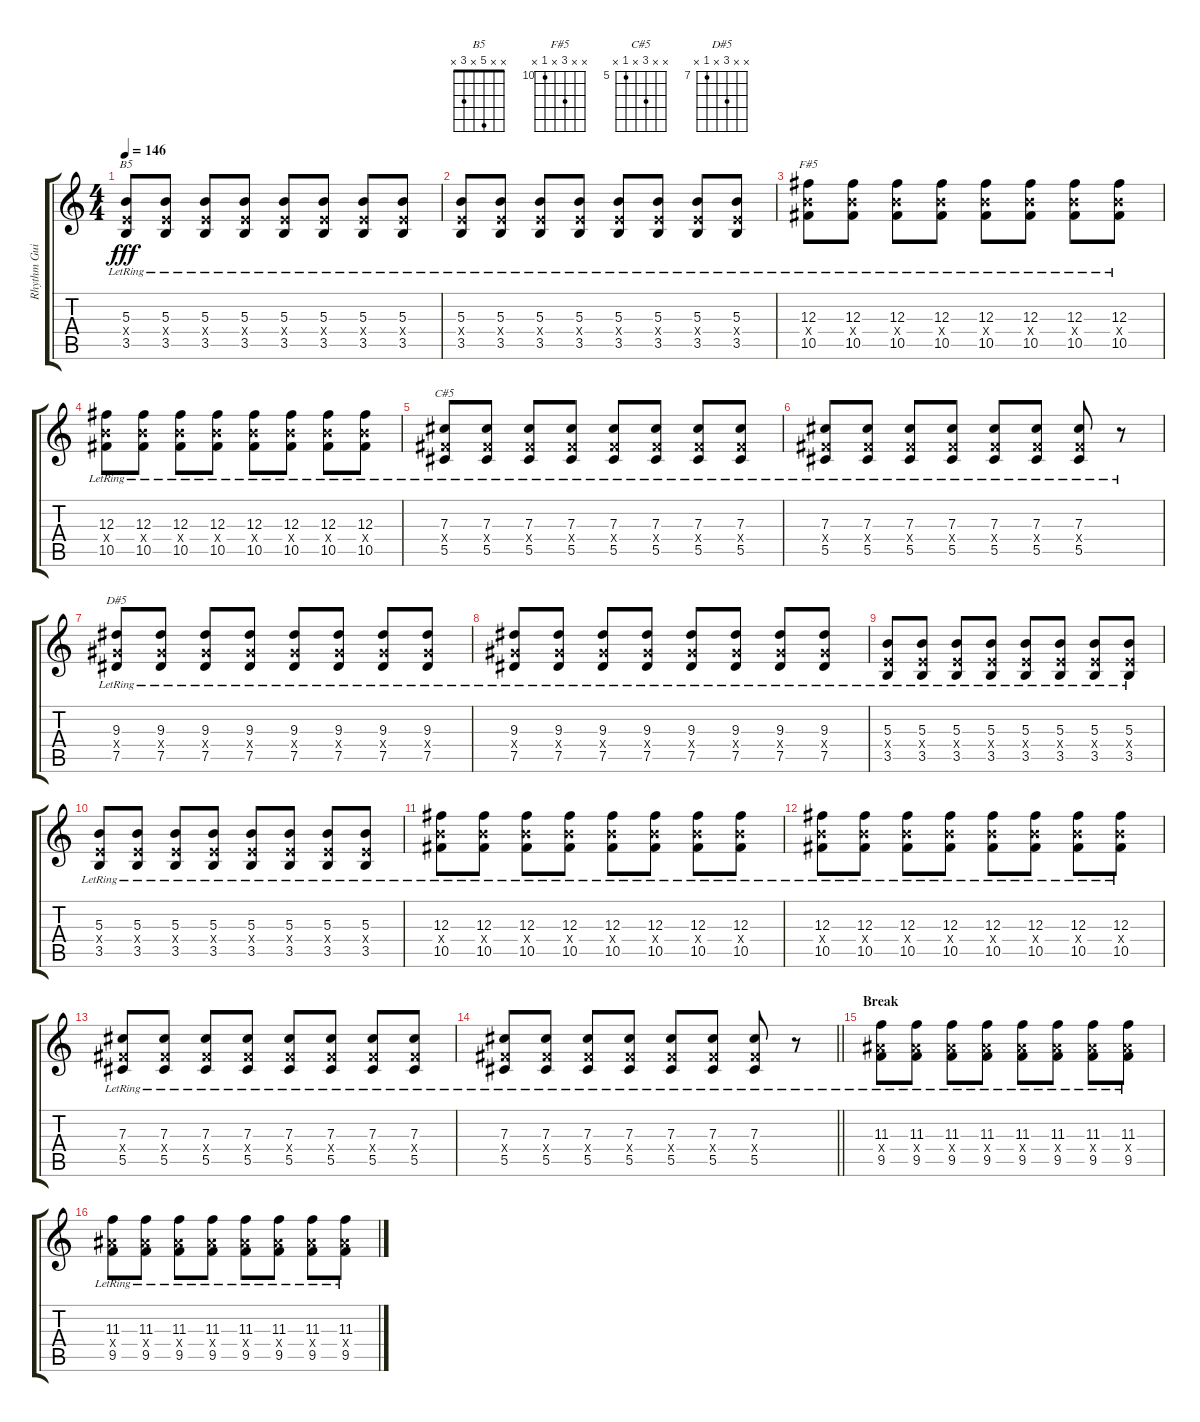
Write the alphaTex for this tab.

\track ("Rhythm Guitar" "Rhythm Gui") {instrument electricguitarclean}
\staff {score tabs}
\tuning (Eb4 Bb3 Gb3 Db3 Ab2 Db2) {hide}
\chord ("B5" x x 5 x 3 x)
\chord ("F#5" x x 12 x 10 x) {firstfret 10}
\chord ("C#5" x x 7 x 5 x) {firstfret 5}
\chord ("D#5" x x 9 x 7 x) {firstfret 7}
\ts (4 4)
\tempo 146
\clef g2
\ks c
(5.3{lr} 3.4{x} 3.5{lr}).8{ch "B5" dy fff} (5.3{lr} 3.4{x} 3.5{lr}).8 (5.3{lr} 3.4{x} 3.5{lr}).8 (5.3{lr} 3.4{x} 3.5{lr}).8 (5.3{lr} 3.4{x} 3.5{lr}).8 (5.3{lr} 3.4{x} 3.5{lr}).8 (5.3{lr} 3.4{x} 3.5{lr}).8 (5.3{lr} 3.4{x} 3.5{lr}).8 |
(5.3{lr} 3.4{x} 3.5{lr}).8 (5.3{lr} 3.4{x} 3.5{lr}).8 (5.3{lr} 3.4{x} 3.5{lr}).8 (5.3{lr} 3.4{x} 3.5{lr}).8 (5.3{lr} 3.4{x} 3.5{lr}).8 (5.3{lr} 3.4{x} 3.5{lr}).8 (5.3{lr} 3.4{x} 3.5{lr}).8 (5.3{lr} 3.4{x} 3.5{lr}).8 |
(12.3{lr} 10.4{x} 10.5{lr}).8{ch "F#5"} (12.3{lr} 10.4{x} 10.5{lr}).8 (12.3{lr} 10.4{x} 10.5{lr}).8 (12.3{lr} 10.4{x} 10.5{lr}).8 (12.3{lr} 10.4{x} 10.5{lr}).8 (12.3{lr} 10.4{x} 10.5{lr}).8 (12.3{lr} 10.4{x} 10.5{lr}).8 (12.3{lr} 10.4{x} 10.5{lr}).8 |
(12.3{lr} 10.4{x} 10.5{lr}).8 (12.3{lr} 10.4{x} 10.5{lr}).8 (12.3{lr} 10.4{x} 10.5{lr}).8 (12.3{lr} 10.4{x} 10.5{lr}).8 (12.3{lr} 10.4{x} 10.5{lr}).8 (12.3{lr} 10.4{x} 10.5{lr}).8 (12.3{lr} 10.4{x} 10.5{lr}).8 (12.3{lr} 10.4{x} 10.5{lr}).8 |
(7.3{lr} 5.4{x} 5.5{lr}).8{ch "C#5"} (7.3{lr} 5.4{x} 5.5{lr}).8 (7.3{lr} 5.4{x} 5.5{lr}).8 (7.3{lr} 5.4{x} 5.5{lr}).8 (7.3{lr} 5.4{x} 5.5{lr}).8 (7.3{lr} 5.4{x} 5.5{lr}).8 (7.3{lr} 5.4{x} 5.5{lr}).8 (7.3{lr} 5.4{x} 5.5{lr}).8 |
(7.3{lr} 5.4{x} 5.5{lr}).8 (7.3{lr} 5.4{x} 5.5{lr}).8 (7.3{lr} 5.4{x} 5.5{lr}).8 (7.3{lr} 5.4{x} 5.5{lr}).8 (7.3{lr} 5.4{x} 5.5{lr}).8 (7.3{lr} 5.4{x} 5.5{lr}).8 (7.3{lr} 5.4{x} 5.5{lr}).8 r.8 |
(9.3{lr} 7.4{x} 7.5{lr}).8{ch "D#5"} (9.3{lr} 7.4{x} 7.5{lr}).8 (9.3{lr} 7.4{x} 7.5{lr}).8 (9.3{lr} 7.4{x} 7.5{lr}).8 (9.3{lr} 7.4{x} 7.5{lr}).8 (9.3{lr} 7.4{x} 7.5{lr}).8 (9.3{lr} 7.4{x} 7.5{lr}).8 (9.3{lr} 7.4{x} 7.5{lr}).8 |
(9.3{lr} 7.4{x} 7.5{lr}).8 (9.3{lr} 7.4{x} 7.5{lr}).8 (9.3{lr} 7.4{x} 7.5{lr}).8 (9.3{lr} 7.4{x} 7.5{lr}).8 (9.3{lr} 7.4{x} 7.5{lr}).8 (9.3{lr} 7.4{x} 7.5{lr}).8 (9.3{lr} 7.4{x} 7.5{lr}).8 (9.3{lr} 7.4{x} 7.5{lr}).8 |
(5.3{lr} 3.4{x} 3.5{lr}).8 (5.3{lr} 3.4{x} 3.5{lr}).8 (5.3{lr} 3.4{x} 3.5{lr}).8 (5.3{lr} 3.4{x} 3.5{lr}).8 (5.3{lr} 3.4{x} 3.5{lr}).8 (5.3{lr} 3.4{x} 3.5{lr}).8 (5.3{lr} 3.4{x} 3.5{lr}).8 (5.3{lr} 3.4{x} 3.5{lr}).8 |
(5.3{lr} 3.4{x} 3.5{lr}).8 (5.3{lr} 3.4{x} 3.5{lr}).8 (5.3{lr} 3.4{x} 3.5{lr}).8 (5.3{lr} 3.4{x} 3.5{lr}).8 (5.3{lr} 3.4{x} 3.5{lr}).8 (5.3{lr} 3.4{x} 3.5{lr}).8 (5.3{lr} 3.4{x} 3.5{lr}).8 (5.3{lr} 3.4{x} 3.5{lr}).8 |
(12.3{lr} 10.4{x} 10.5{lr}).8 (12.3{lr} 10.4{x} 10.5{lr}).8 (12.3{lr} 10.4{x} 10.5{lr}).8 (12.3{lr} 10.4{x} 10.5{lr}).8 (12.3{lr} 10.4{x} 10.5{lr}).8 (12.3{lr} 10.4{x} 10.5{lr}).8 (12.3{lr} 10.4{x} 10.5{lr}).8 (12.3{lr} 10.4{x} 10.5{lr}).8 |
(12.3{lr} 10.4{x} 10.5{lr}).8 (12.3{lr} 10.4{x} 10.5{lr}).8 (12.3{lr} 10.4{x} 10.5{lr}).8 (12.3{lr} 10.4{x} 10.5{lr}).8 (12.3{lr} 10.4{x} 10.5{lr}).8 (12.3{lr} 10.4{x} 10.5{lr}).8 (12.3{lr} 10.4{x} 10.5{lr}).8 (12.3{lr} 10.4{x} 10.5{lr}).8 |
(7.3{lr} 5.4{x} 5.5{lr}).8 (7.3{lr} 5.4{x} 5.5{lr}).8 (7.3{lr} 5.4{x} 5.5{lr}).8 (7.3{lr} 5.4{x} 5.5{lr}).8 (7.3{lr} 5.4{x} 5.5{lr}).8 (7.3{lr} 5.4{x} 5.5{lr}).8 (7.3{lr} 5.4{x} 5.5{lr}).8 (7.3{lr} 5.4{x} 5.5{lr}).8 |
\barLineRight lightlight
(7.3{lr} 5.4{x} 5.5{lr}).8 (7.3{lr} 5.4{x} 5.5{lr}).8 (7.3{lr} 5.4{x} 5.5{lr}).8 (7.3{lr} 5.4{x} 5.5{lr}).8 (7.3{lr} 5.4{x} 5.5{lr}).8 (7.3{lr} 5.4{x} 5.5{lr}).8 (7.3{lr} 5.4{x} 5.5{lr}).8 r.8 |
\section ("" "Break")
(11.3{lr} 9.4{x} 9.5{lr}).8{volume 8} (11.3{lr} 9.4{x} 9.5{lr}).8 (11.3{lr} 9.4{x} 9.5{lr}).8 (11.3{lr} 9.4{x} 9.5{lr}).8 (11.3{lr} 9.4{x} 9.5{lr}).8 (11.3{lr} 9.4{x} 9.5{lr}).8 (11.3{lr} 9.4{x} 9.5{lr}).8 (11.3{lr} 9.4{x} 9.5{lr}).8 |
(11.3{lr} 9.4{x} 9.5{lr}).8 (11.3{lr} 9.4{x} 9.5{lr}).8 (11.3{lr} 9.4{x} 9.5{lr}).8 (11.3{lr} 9.4{x} 9.5{lr}).8 (11.3{lr} 9.4{x} 9.5{lr}).8 (11.3{lr} 9.4{x} 9.5{lr}).8 (11.3{lr} 9.4{x} 9.5{lr}).8 (11.3{lr} 9.4{x} 9.5{lr}).8
